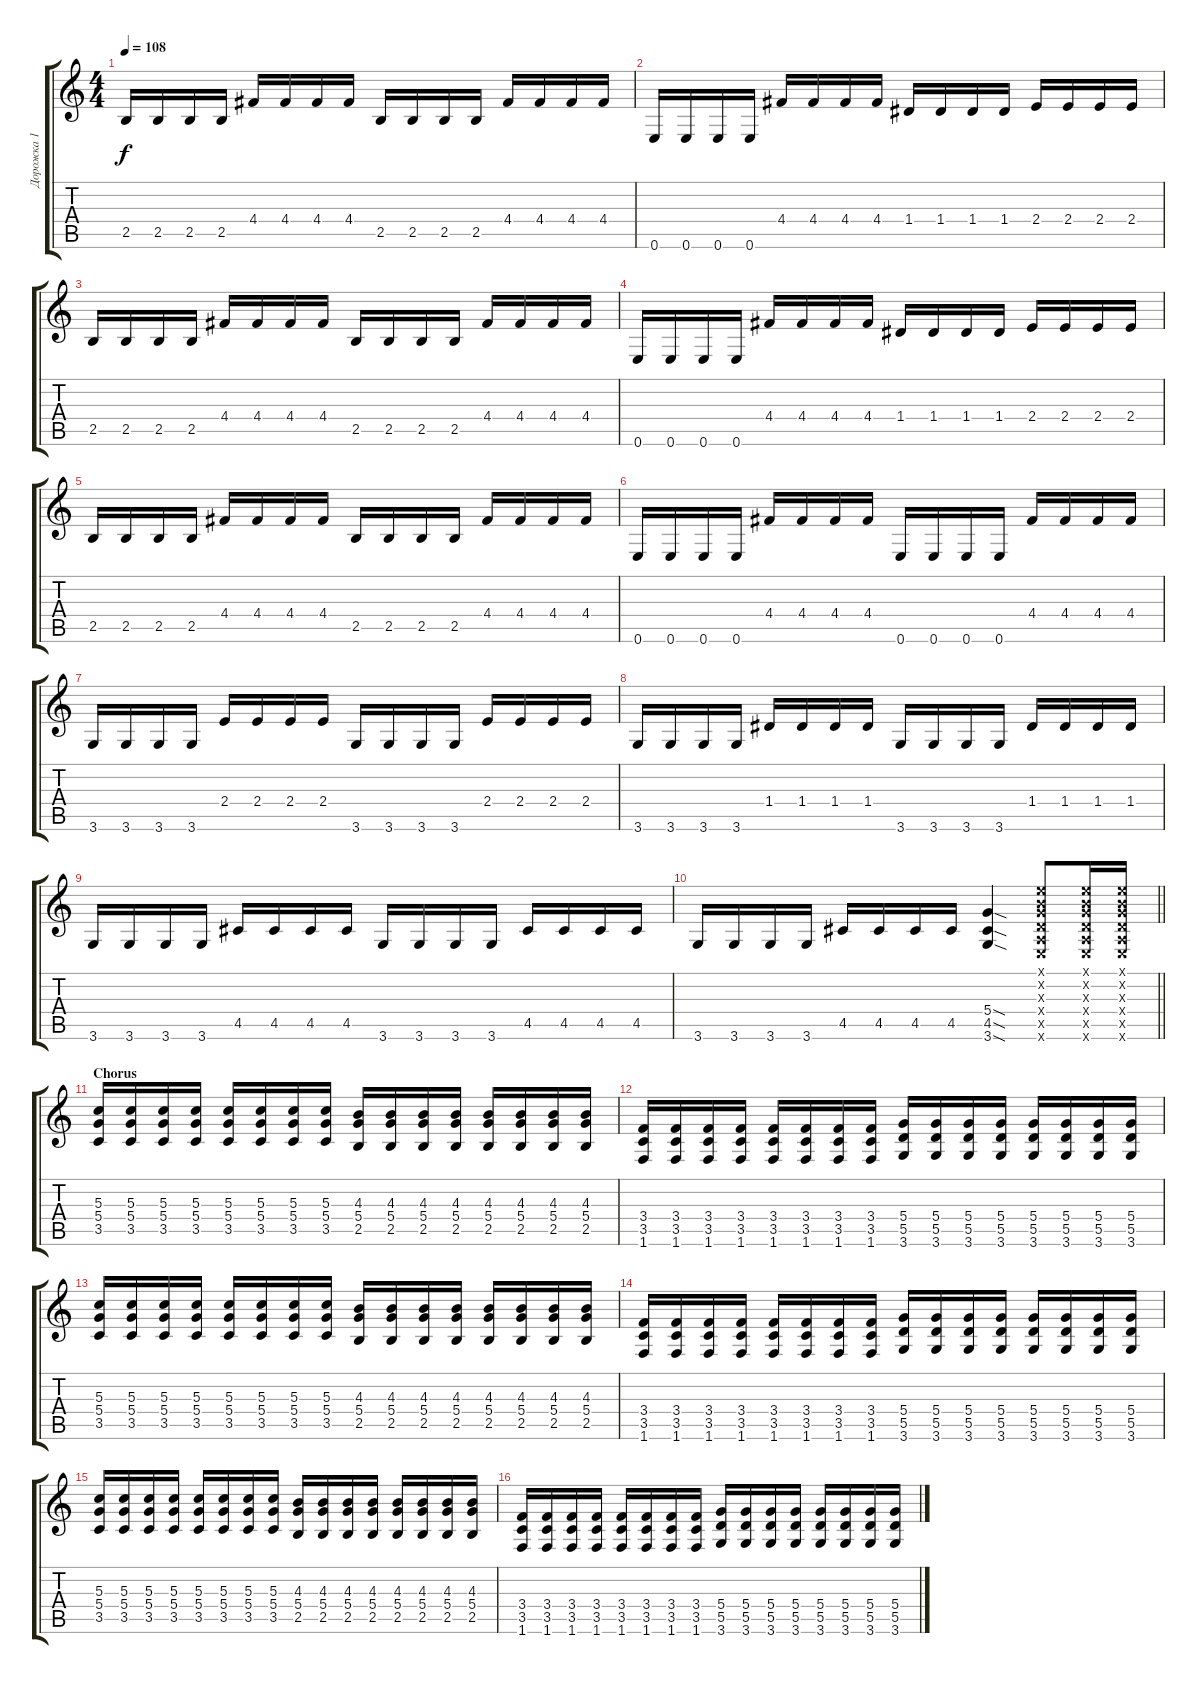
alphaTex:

\track ("Дорожка 1" "Дорожка 1") {instrument acousticguitarsteel}
\staff {score tabs}
\tuning (E4 B3 G3 D3 A2 E2) {hide}
\ts (4 4)
\tempo 108
\clef g2
\ks c
2.5.16{dy f} 2.5.16 2.5.16 2.5.16 4.4.16 4.4.16 4.4.16 4.4.16 2.5.16 2.5.16 2.5.16 2.5.16 4.4.16 4.4.16 4.4.16 4.4.16 |
0.6.16 0.6.16 0.6.16 0.6.16 4.4.16 4.4.16 4.4.16 4.4.16 1.4.16 1.4.16 1.4.16 1.4.16 2.4.16 2.4.16 2.4.16 2.4.16 |
2.5.16 2.5.16 2.5.16 2.5.16 4.4.16 4.4.16 4.4.16 4.4.16 2.5.16 2.5.16 2.5.16 2.5.16 4.4.16 4.4.16 4.4.16 4.4.16 |
0.6.16 0.6.16 0.6.16 0.6.16 4.4.16 4.4.16 4.4.16 4.4.16 1.4.16 1.4.16 1.4.16 1.4.16 2.4.16 2.4.16 2.4.16 2.4.16 |
2.5.16 2.5.16 2.5.16 2.5.16 4.4.16 4.4.16 4.4.16 4.4.16 2.5.16 2.5.16 2.5.16 2.5.16 4.4.16 4.4.16 4.4.16 4.4.16 |
0.6.16 0.6.16 0.6.16 0.6.16 4.4.16 4.4.16 4.4.16 4.4.16 0.6.16 0.6.16 0.6.16 0.6.16 4.4.16 4.4.16 4.4.16 4.4.16 |
3.6.16 3.6.16 3.6.16 3.6.16 2.4.16 2.4.16 2.4.16 2.4.16 3.6.16 3.6.16 3.6.16 3.6.16 2.4.16 2.4.16 2.4.16 2.4.16 |
3.6.16 3.6.16 3.6.16 3.6.16 1.4.16 1.4.16 1.4.16 1.4.16 3.6.16 3.6.16 3.6.16 3.6.16 1.4.16 1.4.16 1.4.16 1.4.16 |
3.6.16 3.6.16 3.6.16 3.6.16 4.5.16 4.5.16 4.5.16 4.5.16 3.6.16{volume 13} 3.6.16{volume 16} 3.6.16 3.6.16 4.5.16 4.5.16 4.5.16 4.5.16 |
\barLineRight lightlight
3.6.16 3.6.16 3.6.16 3.6.16 4.5.16 4.5.16 4.5.16 4.5.16 (5.4{sod} 4.5{sod} 3.6{sod}).4 (0.1{x} 0.2{x} 0.3{x} 0.4{x} 0.5{x} 0.6{x}).8 (0.1{x} 0.2{x} 0.3{x} 0.4{x} 0.5{x} 0.6{x}).16 (0.1{x} 0.2{x} 0.3{x} 0.4{x} 0.5{x} 0.6{x}).16 |
\section ("" "Chorus")
(5.3 5.4 3.5).16 (5.3 5.4 3.5).16 (5.3 5.4 3.5).16 (5.3 5.4 3.5).16 (5.3 5.4 3.5).16 (5.3 5.4 3.5).16 (5.3 5.4 3.5).16 (5.3 5.4 3.5).16 (4.3 5.4 2.5).16 (4.3 5.4 2.5).16 (4.3 5.4 2.5).16 (4.3 5.4 2.5).16 (4.3 5.4 2.5).16 (4.3 5.4 2.5).16 (4.3 5.4 2.5).16 (4.3 5.4 2.5).16 |
(3.4 3.5 1.6).16 (3.4 3.5 1.6).16 (3.4 3.5 1.6).16 (3.4 3.5 1.6).16 (3.4 3.5 1.6).16 (3.4 3.5 1.6).16 (3.4 3.5 1.6).16 (3.4 3.5 1.6).16 (5.4 5.5 3.6).16 (5.4 5.5 3.6).16 (5.4 5.5 3.6).16 (5.4 5.5 3.6).16 (5.4 5.5 3.6).16 (5.4 5.5 3.6).16 (5.4 5.5 3.6).16 (5.4 5.5 3.6).16 |
(5.3 5.4 3.5).16 (5.3 5.4 3.5).16 (5.3 5.4 3.5).16 (5.3 5.4 3.5).16 (5.3 5.4 3.5).16 (5.3 5.4 3.5).16 (5.3 5.4 3.5).16 (5.3 5.4 3.5).16 (4.3 5.4 2.5).16 (4.3 5.4 2.5).16 (4.3 5.4 2.5).16 (4.3 5.4 2.5).16 (4.3 5.4 2.5).16 (4.3 5.4 2.5).16 (4.3 5.4 2.5).16 (4.3 5.4 2.5).16 |
(3.4 3.5 1.6).16 (3.4 3.5 1.6).16 (3.4 3.5 1.6).16 (3.4 3.5 1.6).16 (3.4 3.5 1.6).16 (3.4 3.5 1.6).16 (3.4 3.5 1.6).16 (3.4 3.5 1.6).16 (5.4 5.5 3.6).16 (5.4 5.5 3.6).16 (5.4 5.5 3.6).16 (5.4 5.5 3.6).16 (5.4 5.5 3.6).16 (5.4 5.5 3.6).16 (5.4 5.5 3.6).16 (5.4 5.5 3.6).16 |
(5.3 5.4 3.5).16 (5.3 5.4 3.5).16 (5.3 5.4 3.5).16 (5.3 5.4 3.5).16 (5.3 5.4 3.5).16 (5.3 5.4 3.5).16 (5.3 5.4 3.5).16 (5.3 5.4 3.5).16 (4.3 5.4 2.5).16 (4.3 5.4 2.5).16 (4.3 5.4 2.5).16 (4.3 5.4 2.5).16 (4.3 5.4 2.5).16 (4.3 5.4 2.5).16 (4.3 5.4 2.5).16 (4.3 5.4 2.5).16 |
(3.4 3.5 1.6).16 (3.4 3.5 1.6).16 (3.4 3.5 1.6).16 (3.4 3.5 1.6).16 (3.4 3.5 1.6).16 (3.4 3.5 1.6).16 (3.4 3.5 1.6).16 (3.4 3.5 1.6).16 (5.4 5.5 3.6).16 (5.4 5.5 3.6).16 (5.4 5.5 3.6).16 (5.4 5.5 3.6).16 (5.4 5.5 3.6).16 (5.4 5.5 3.6).16 (5.4 5.5 3.6).16 (5.4 5.5 3.6).16
